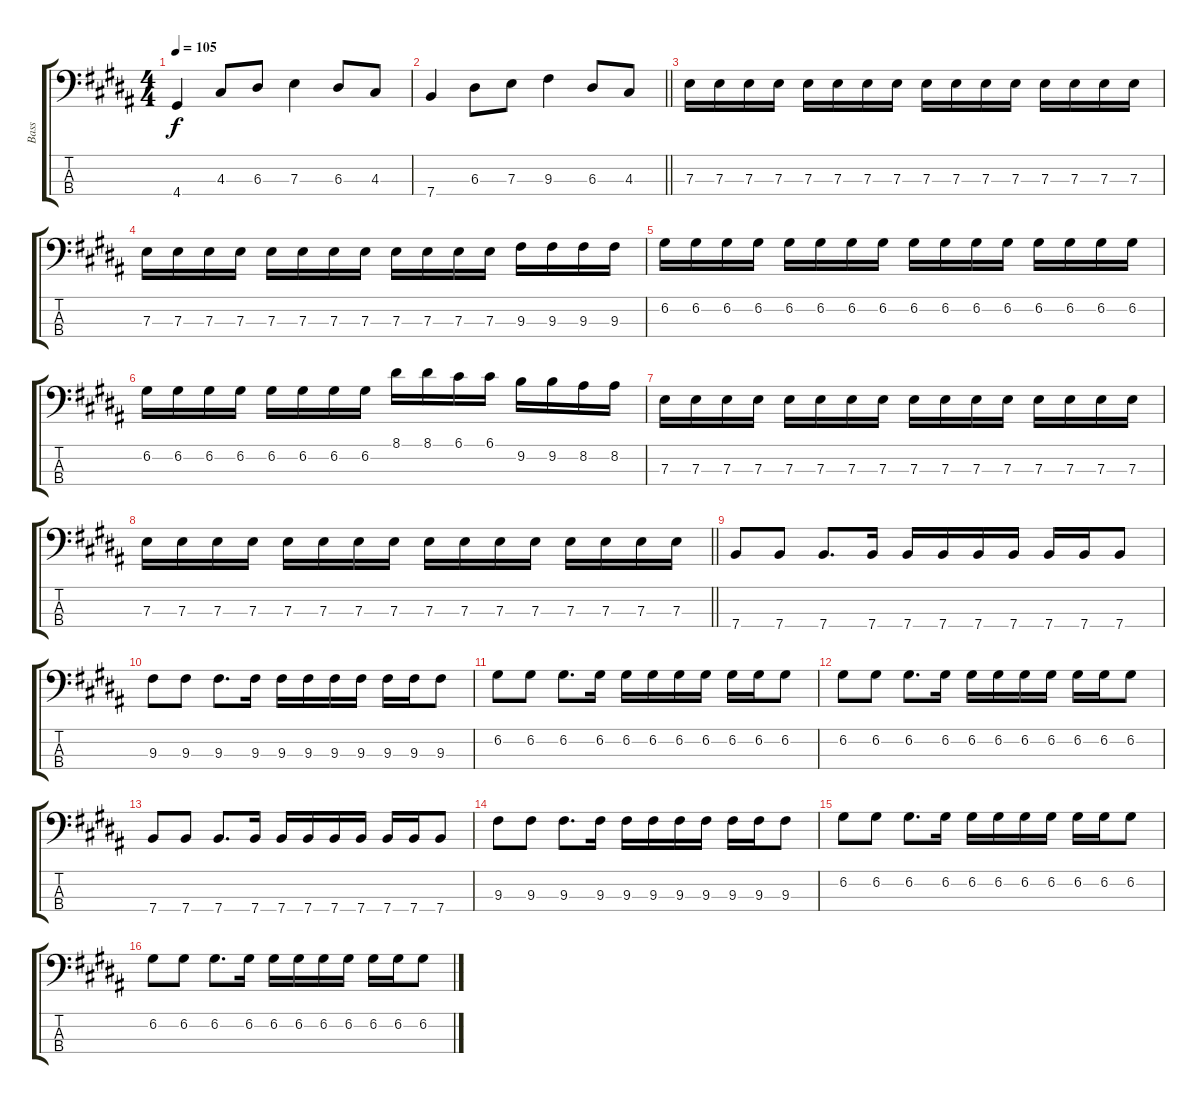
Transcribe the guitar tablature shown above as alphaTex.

\track ("Bass" "Bass") {instrument electricbasspick}
\staff {score tabs}
\tuning (G2 D2 A1 E1) {hide}
\ts (4 4)
\tempo 105
\clef f4
\ks b
4.4.4{dy f} 4.3.8 6.3.8 7.3.4 6.3.8 4.3.8 |
\barLineRight lightlight
7.4.4 6.3.8 7.3.8 9.3.4 6.3.8 4.3.8 |
7.3.16 7.3.16 7.3.16 7.3.16 7.3.16 7.3.16 7.3.16 7.3.16 7.3.16 7.3.16 7.3.16 7.3.16 7.3.16 7.3.16 7.3.16 7.3.16 |
7.3.16 7.3.16 7.3.16 7.3.16 7.3.16 7.3.16 7.3.16 7.3.16 7.3.16 7.3.16 7.3.16 7.3.16 9.3.16 9.3.16 9.3.16 9.3.16 |
6.2.16 6.2.16 6.2.16 6.2.16 6.2.16 6.2.16 6.2.16 6.2.16 6.2.16 6.2.16 6.2.16 6.2.16 6.2.16 6.2.16 6.2.16 6.2.16 |
6.2.16 6.2.16 6.2.16 6.2.16 6.2.16 6.2.16 6.2.16 6.2.16 8.1.16 8.1.16 6.1.16 6.1.16 9.2.16 9.2.16 8.2.16 8.2.16 |
7.3.16 7.3.16 7.3.16 7.3.16 7.3.16 7.3.16 7.3.16 7.3.16 7.3.16 7.3.16 7.3.16 7.3.16 7.3.16 7.3.16 7.3.16 7.3.16 |
\barLineRight lightlight
7.3.16 7.3.16 7.3.16 7.3.16 7.3.16 7.3.16 7.3.16 7.3.16 7.3.16 7.3.16 7.3.16 7.3.16 7.3.16 7.3.16 7.3.16 7.3.16 |
7.4.8 7.4.8 7.4.8{d} 7.4.16 7.4.16 7.4.16 7.4.16 7.4.16 7.4.16 7.4.16 7.4.8 |
9.3.8 9.3.8 9.3.8{d} 9.3.16 9.3.16 9.3.16 9.3.16 9.3.16 9.3.16 9.3.16 9.3.8 |
6.2.8 6.2.8 6.2.8{d} 6.2.16 6.2.16 6.2.16 6.2.16 6.2.16 6.2.16 6.2.16 6.2.8 |
6.2.8 6.2.8 6.2.8{d} 6.2.16 6.2.16 6.2.16 6.2.16 6.2.16 6.2.16 6.2.16 6.2.8 |
7.4.8 7.4.8 7.4.8{d} 7.4.16 7.4.16 7.4.16 7.4.16 7.4.16 7.4.16 7.4.16 7.4.8 |
9.3.8 9.3.8 9.3.8{d} 9.3.16 9.3.16 9.3.16 9.3.16 9.3.16 9.3.16 9.3.16 9.3.8 |
6.2.8 6.2.8 6.2.8{d} 6.2.16 6.2.16 6.2.16 6.2.16 6.2.16 6.2.16 6.2.16 6.2.8 |
6.2.8 6.2.8 6.2.8{d} 6.2.16 6.2.16 6.2.16 6.2.16 6.2.16 6.2.16 6.2.16 6.2.8
